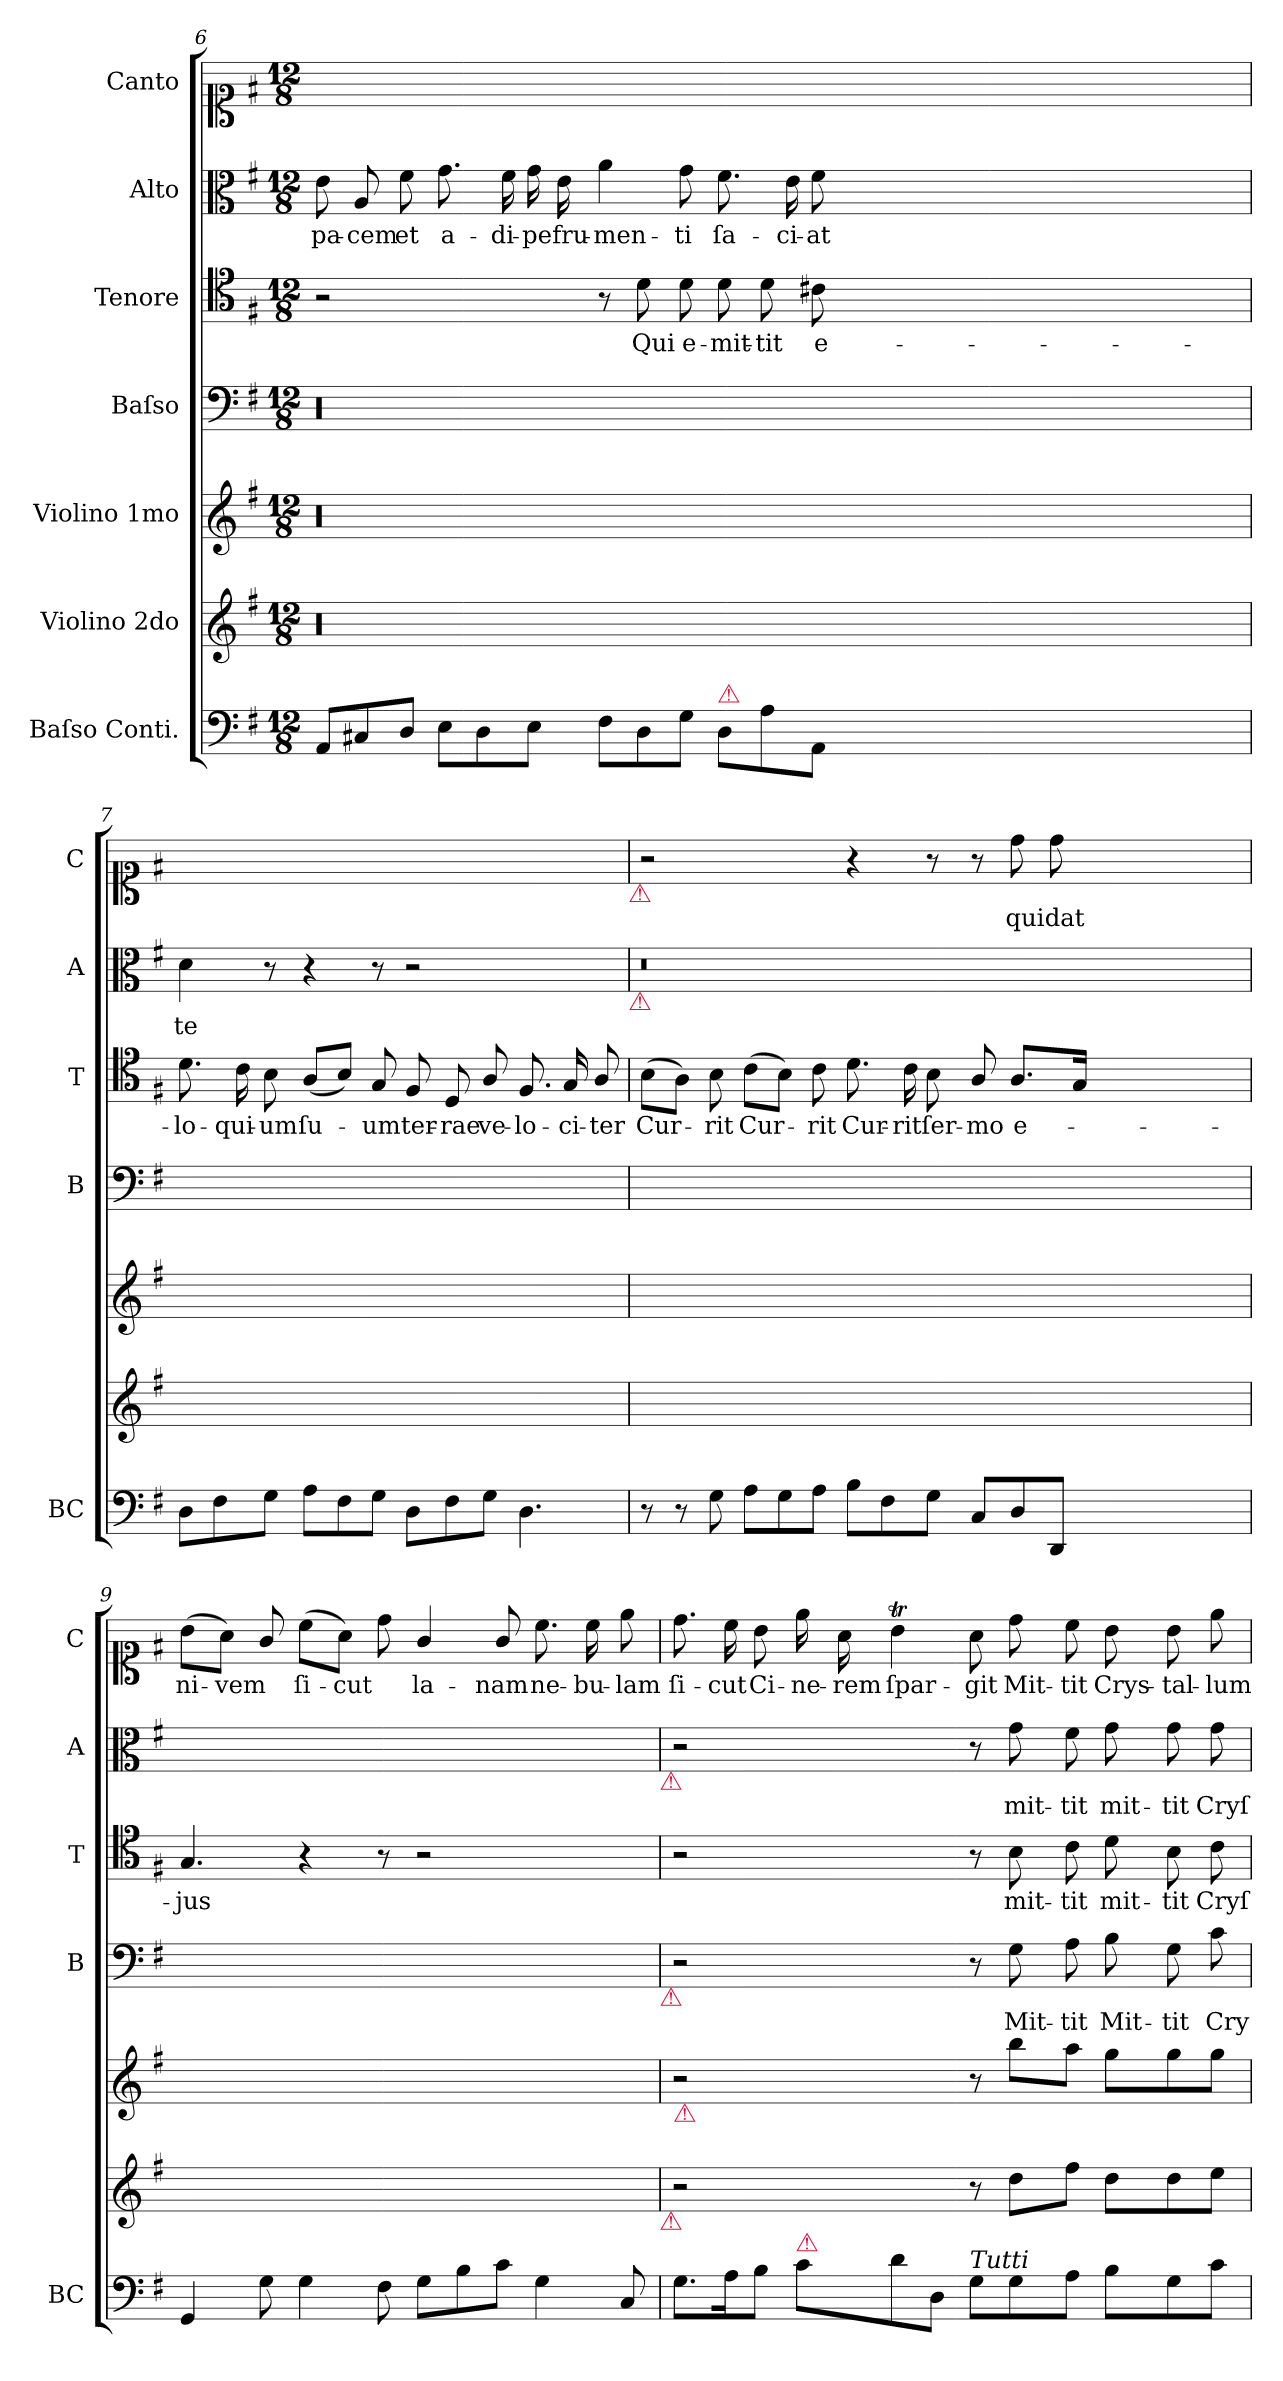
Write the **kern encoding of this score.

**kern	**kern	**kern	**kern	**text	**kern	**text	**kern	**text	**kern	**text
*part7	*part6	*part5	*part4	*part4	*part3	*part3	*part2	*part2	*part1	*part1
*staff7	*staff6	*staff5	*staff4	*staff4	*staff3	*staff3	*staff2	*staff2	*staff1	*staff1
*I"Baſso Conti.	*I"Violino 2do	*I"Violino 1mo	*I"Baſso	*	*I"Tenore	*	*I"Alto	*	*I"Canto	*
*I'BC	*	*	*I'B	*	*I'T	*	*I'A	*	*I'C	*
*clefF4	*clefG2	*clefG2	*clefF4	*	*clefC4	*	*clefC3	*	*clefC1	*
*k[f#]	*k[f#]	*k[f#]	*k[f#]	*	*k[f#]	*	*k[f#]	*	*k[f#]	*
*M12/8	*M12/8	*M12/8	*M12/8	*	*M12/8	*	*M12/8	*	*M12/8	*
=6	=6	=6	=6	=6	=6	=6	=6	=6	=6	=6
!	!LO:N:vis=00	!LO:N:vis=00	!LO:N:vis=00	!	!LO:N:vis=2	!	!	!	!	!
8AA/L	00.r	00.r	00.r	.	2.r	.	8e\	pa-	00.ryy	.
8C#X/	.	.	.	.	.	.	8A/	-cem	.	.
8D/J	.	.	.	.	.	.	8f#\	et	.	.
8E\L	.	.	.	.	.	.	8.g\	a-	.	.
8D\	.	.	.	.	.	.	.	.	.	.
.	.	.	.	.	.	.	16f#\	-di-	.	.
8E\J	.	.	.	.	.	.	16g\	-pe	.	.
.	.	.	.	.	.	.	16e\	fru-	.	.
8F#\L	.	.	.	.	8r	.	4a\	-men-	.	.
8D\	.	.	.	.	8d\	Qui	.	.	.	.
8G\J	.	.	.	.	8d\	e-	8g\	-ti	.	.
!LO:TX:a:color=crimson:t=⚠	!	!	!	!	!	!	!	!	!	!
8D\L	.	.	.	.	8d\	-mit-	8.f#\	ſa-	.	.
8A\	.	.	.	.	8d\	-tit	.	.	.	.
.	.	.	.	.	.	.	16e\	-ci-	.	.
8AA/J	.	.	.	.	8c#X\	e-	8f#\	-at	.	.
00ryy	.	.	.	.	00ryy	.	00ryy	.	.	.
2ryy	.	.	.	.	2ryy	.	2ryy	.	.	.
=7	=7	=7	=7	=7	=7	=7	=7	=7	=7	=7
8D\L	1.ryy	1.ryy	1.ryy	.	8.d\	-lo-	4d\	te	1.ryy	.
8F#\	.	.	.	.	.	.	.	.	.	.
.	.	.	.	.	16c\	-qui-	.	.	.	.
8G\J	.	.	.	.	8B\	-um	8r	.	.	.
8A\L	.	.	.	.	(<8A/L	ſu-	4r	.	.	.
8F#\	.	.	.	.	8B/J)	.	.	.	.	.
8G\J	.	.	.	.	8G/	-um	8r	.	.	.
!	!	!	!	!	!	!	!LO:N:vis=2	!	!	!
8D\L	.	.	.	.	8F#/	ter-	2.r	.	.	.
8F#\	.	.	.	.	8D/	-rae	.	.	.	.
8G\J	.	.	.	.	8A/	ve-	.	.	.	.
4.D\	.	.	.	.	8.F#/	-lo-	.	.	.	.
.	.	.	.	.	16G/	-ci-	.	.	.	.
.	.	.	.	.	8A/	-ter	.	.	.	.
!	!	!	!	!	!	!	!	!	!LO:TX:b:color=crimson:t=⚠	!
!	!	!	!	!	!	!	!LO:TX:b:color=crimson:t=⚠	!	!	!
=8	=8	=8	=8	=8	=8	=8	=8	=8	=8	=8
!	!	!	!	!	!	!	!LO:N:vis=0	!	!LO:N:vis=2	!
8r	0.ryy	0.ryy	0.ryy	.	(>8B\L	Cur-	0.r	.	2.r	.
8r	.	.	.	.	8A\J)	.	.	.	.	.
8G\	.	.	.	.	8B\	-rit	.	.	.	.
8A\L	.	.	.	.	(>8c\L	Cur-	.	.	.	.
8G\	.	.	.	.	8B\J)	.	.	.	.	.
8A\J	.	.	.	.	8c\	-rit	.	.	.	.
8B\L	.	.	.	.	8.d\	Cur-	.	.	4r	.
8F#\	.	.	.	.	.	.	.	.	.	.
.	.	.	.	.	16c\	-rit	.	.	.	.
8G\J	.	.	.	.	8B\	ſer-	.	.	8r	.
8C/L	.	.	.	.	8A/	-mo	.	.	8r	.
8D/	.	.	.	.	8.A/L	e-	.	.	8dd\	qui
8DD/J	.	.	.	.	.	.	.	.	8dd\	dat
.	.	.	.	.	16G/Jk	.	.	.	.	.
1.ryy	.	.	.	.	1.ryy	.	.	.	1.ryy	.
=9	=9	=9	=9	=9	=9	=9	=9	=9	=9	=9
4GG/	1.ryy	1.ryy	1.ryy	.	4.G/	-jus	1.ryy	.	(>8b\L	ni-
.	.	.	.	.	.	.	.	.	8a\J)	-vem
8G\	.	.	.	.	.	.	.	.	8g/	.
4G\	.	.	.	.	4r	.	.	.	(>8cc\L	ſi-
.	.	.	.	.	.	.	.	.	8a\J)	-cut
8F#\	.	.	.	.	8r	.	.	.	8dd\	.
!	!	!	!	!	!LO:N:vis=2	!	!	!	!	!
8G\L	.	.	.	.	2.r	.	.	.	4g/	la-
8B\	.	.	.	.	.	.	.	.	.	.
8c\J	.	.	.	.	.	.	.	.	8g/	-nam
4G\	.	.	.	.	.	.	.	.	8.cc\	ne-
.	.	.	.	.	.	.	.	.	16cc\	-bu-
8C/	.	.	.	.	.	.	.	.	8ee\	-lam
!	!	!	!	!	!	!	!LO:TX:b:color=crimson:t=⚠	!	!	!
!	!	!	!LO:TX:b:color=crimson:t=⚠	!	!	!	!	!	!	!
!	!LO:TX:b:color=crimson:t=⚠	!	!	!	!	!	!	!	!	!
=10	=10	=10	=10	=10	=10	=10	=10	=10	=10	=10
!	!	!LO:TX:b:color=crimson:t=⚠	!	!	!	!	!	!	!	!
!	!LO:N:vis=2	!LO:N:vis=2	!LO:N:vis=2	!	!LO:N:vis=2	!	!LO:N:vis=2	!	!	!
8.G\L	2.r	2.r	2.r	.	2.r	.	2.r	.	8.dd\	ſi-
16A\K	.	.	.	.	.	.	.	.	16cc\	-cut
8B\J	.	.	.	.	.	.	.	.	8b\	Ci-
!LO:TX:a:color=crimson:t=⚠	!	!	!	!	!	!	!	!	!	!
8c\L	.	.	.	.	.	.	.	.	16ee\	-ne-
.	.	.	.	.	.	.	.	.	16a\	-rem
8d\	.	.	.	.	.	.	.	.	4bt\	ſpar-
8D/J	.	.	.	.	.	.	.	.	.	.
!LO:TX:a:i:t=Tutti	!	!	!	!	!	!	!	!	!	!
8G\L	8r	8r	8r	.	8r	.	8r	.	8a\	-git
8G\	8dd\L	8bb\L	8G\	Mit-	8B\	mit-	8g\	mit-	8dd\	Mit-
8A\J	8ff#\J	8aa\J	8A\	-tit	8c\	-tit	8f#\	-tit	8cc\	-tit
!	!	!	!	!LO:LY:i	!	!	!	!LO:LY:i	!	!
8B\L	8dd\L	8gg\L	8B\	Mit-	8d\	mit-	8g\	mit-	8b\	Crys-
!	!	!	!	!LO:LY:i	!	!	!	!LO:LY:i	!	!
8G\	8dd\	8gg\	8G\	-tit	8B\	-tit	8g\	-tit	8b\	-tal-
8c\J	8ee\J	8gg\J	8c\	Cry-	8c\	Cryſ-	8g\	Cryſ-	8ee\	-lum
=	=	=	=	=	=	=	=	=	=	=
*-	*-	*-	*-	*-	*-	*-	*-	*-	*-	*-
